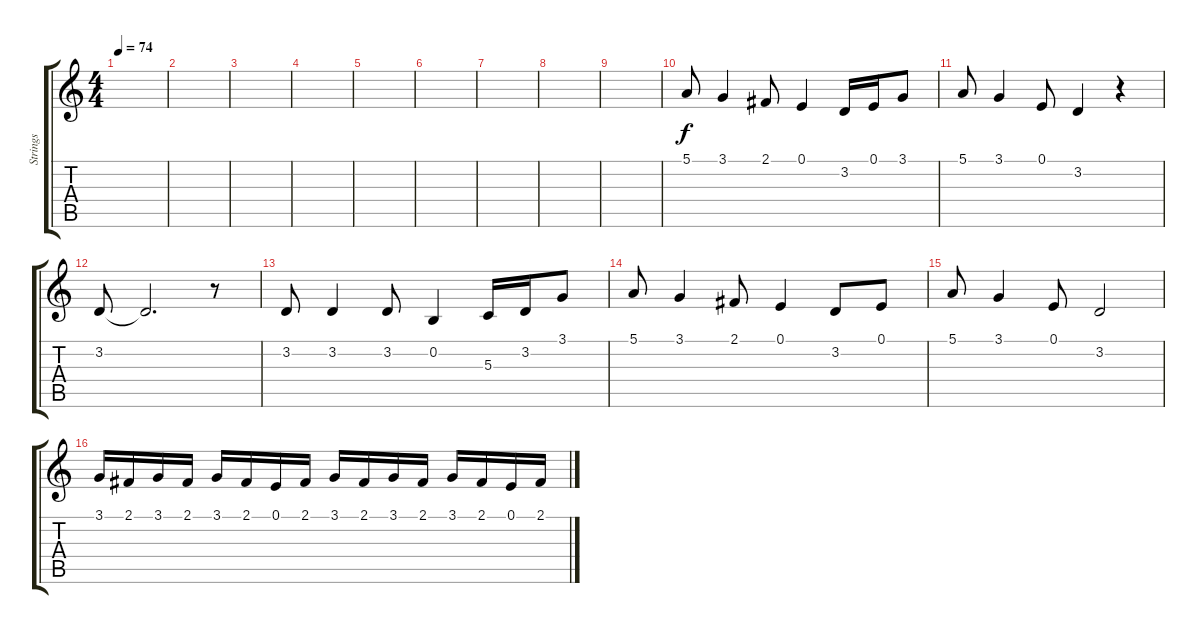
\track ("Strings" "Strings") {instrument stringensemble1}
\staff {score tabs}
\tuning (E4 B3 G3 D3 A2 E2) {hide}
\ts (4 4)
\tempo 74
\clef g2
\ks c
|
|
|
|
|
|
|
|
|
5.1.8 3.1.4 2.1.8 0.1.4 3.2.16 0.1.16 3.1.8 |
5.1.8 3.1.4 0.1.8 3.2.4 r.4 |
3.2.8 3.2{t}.2{d} r.8 |
3.2.8 3.2.4 3.2.8 0.2.4 5.3.16 3.2.16 3.1.8 |
5.1.8 3.1.4 2.1.8 0.1.4 3.2.8 0.1.8 |
5.1.8 3.1.4 0.1.8 3.2.2 |
3.1.16 2.1.16 3.1.16 2.1.16 3.1.16 2.1.16 0.1.16 2.1.16 3.1.16 2.1.16 3.1.16 2.1.16 3.1.16 2.1.16 0.1.16 2.1.16
